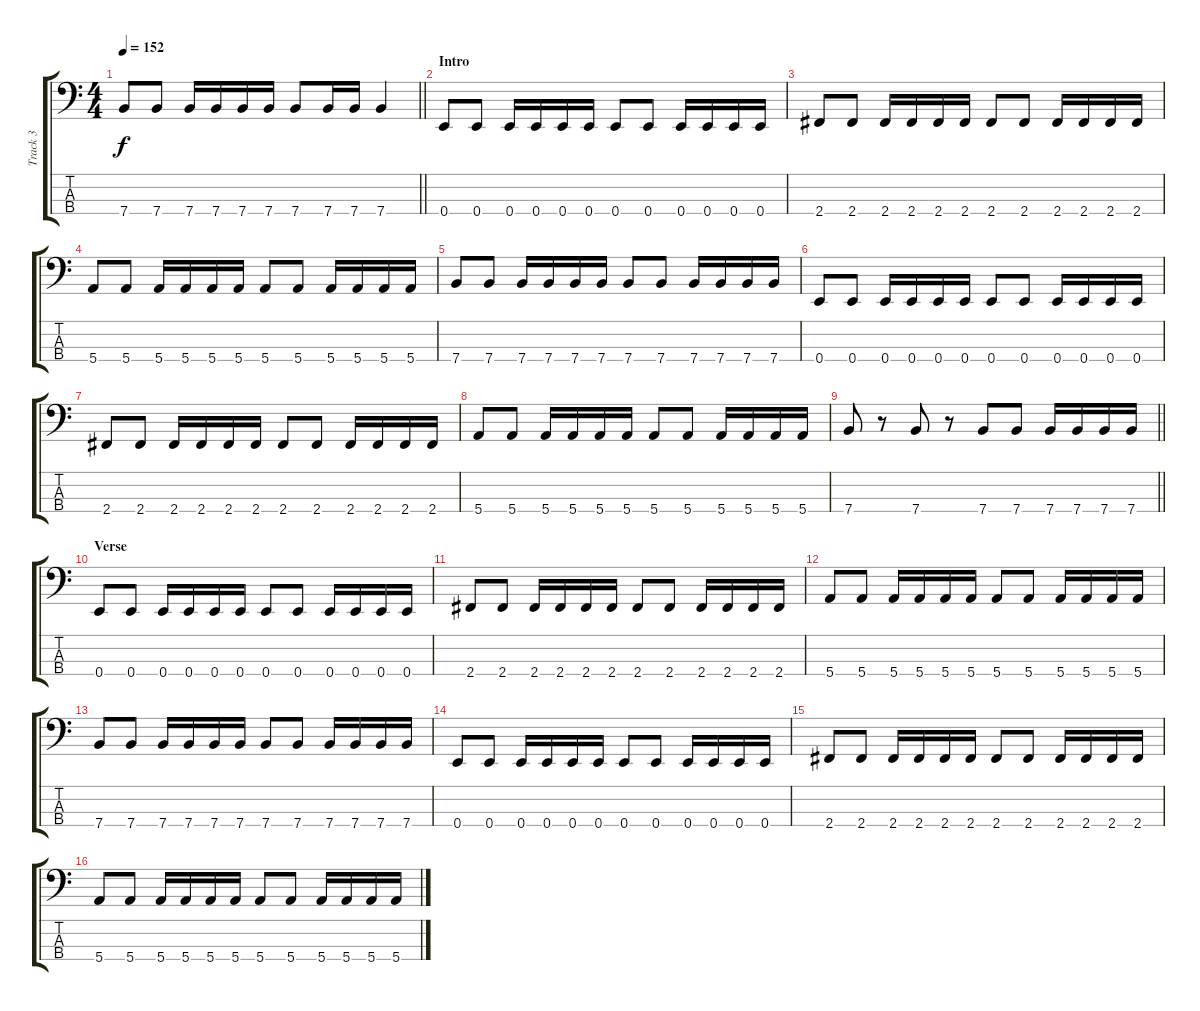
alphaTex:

\track ("Track 3" "Track 3") {instrument electricbasspick}
\staff {score tabs}
\tuning (G2 D2 A1 E1) {hide}
\ts (4 4)
\tempo 152
\clef f4
\barLineRight lightlight
\ks c
7.4.8{dy f} 7.4.8 7.4.16 7.4.16 7.4.16 7.4.16 7.4.8 7.4.16 7.4.16 7.4.4 |
\section ("" "Intro")
0.4.8 0.4.8 0.4.16 0.4.16 0.4.16 0.4.16 0.4.8 0.4.8 0.4.16 0.4.16 0.4.16 0.4.16 |
2.4.8 2.4.8 2.4.16 2.4.16 2.4.16 2.4.16 2.4.8 2.4.8 2.4.16 2.4.16 2.4.16 2.4.16 |
5.4.8 5.4.8 5.4.16 5.4.16 5.4.16 5.4.16 5.4.8 5.4.8 5.4.16 5.4.16 5.4.16 5.4.16 |
7.4.8 7.4.8 7.4.16 7.4.16 7.4.16 7.4.16 7.4.8 7.4.8 7.4.16 7.4.16 7.4.16 7.4.16 |
0.4.8 0.4.8 0.4.16 0.4.16 0.4.16 0.4.16 0.4.8 0.4.8 0.4.16 0.4.16 0.4.16 0.4.16 |
2.4.8 2.4.8 2.4.16 2.4.16 2.4.16 2.4.16 2.4.8 2.4.8 2.4.16 2.4.16 2.4.16 2.4.16 |
5.4.8 5.4.8 5.4.16 5.4.16 5.4.16 5.4.16 5.4.8 5.4.8 5.4.16 5.4.16 5.4.16 5.4.16 |
\barLineRight lightlight
7.4.8 r.8 7.4.8 r.8 7.4.8 7.4.8 7.4.16 7.4.16 7.4.16 7.4.16 |
\section ("" "Verse")
0.4.8 0.4.8 0.4.16 0.4.16 0.4.16 0.4.16 0.4.8 0.4.8 0.4.16 0.4.16 0.4.16 0.4.16 |
2.4.8 2.4.8 2.4.16 2.4.16 2.4.16 2.4.16 2.4.8 2.4.8 2.4.16 2.4.16 2.4.16 2.4.16 |
5.4.8 5.4.8 5.4.16 5.4.16 5.4.16 5.4.16 5.4.8 5.4.8 5.4.16 5.4.16 5.4.16 5.4.16 |
7.4.8 7.4.8 7.4.16 7.4.16 7.4.16 7.4.16 7.4.8 7.4.8 7.4.16 7.4.16 7.4.16 7.4.16 |
0.4.8 0.4.8 0.4.16 0.4.16 0.4.16 0.4.16 0.4.8 0.4.8 0.4.16 0.4.16 0.4.16 0.4.16 |
2.4.8 2.4.8 2.4.16 2.4.16 2.4.16 2.4.16 2.4.8 2.4.8 2.4.16 2.4.16 2.4.16 2.4.16 |
5.4.8 5.4.8 5.4.16 5.4.16 5.4.16 5.4.16 5.4.8 5.4.8 5.4.16 5.4.16 5.4.16 5.4.16
